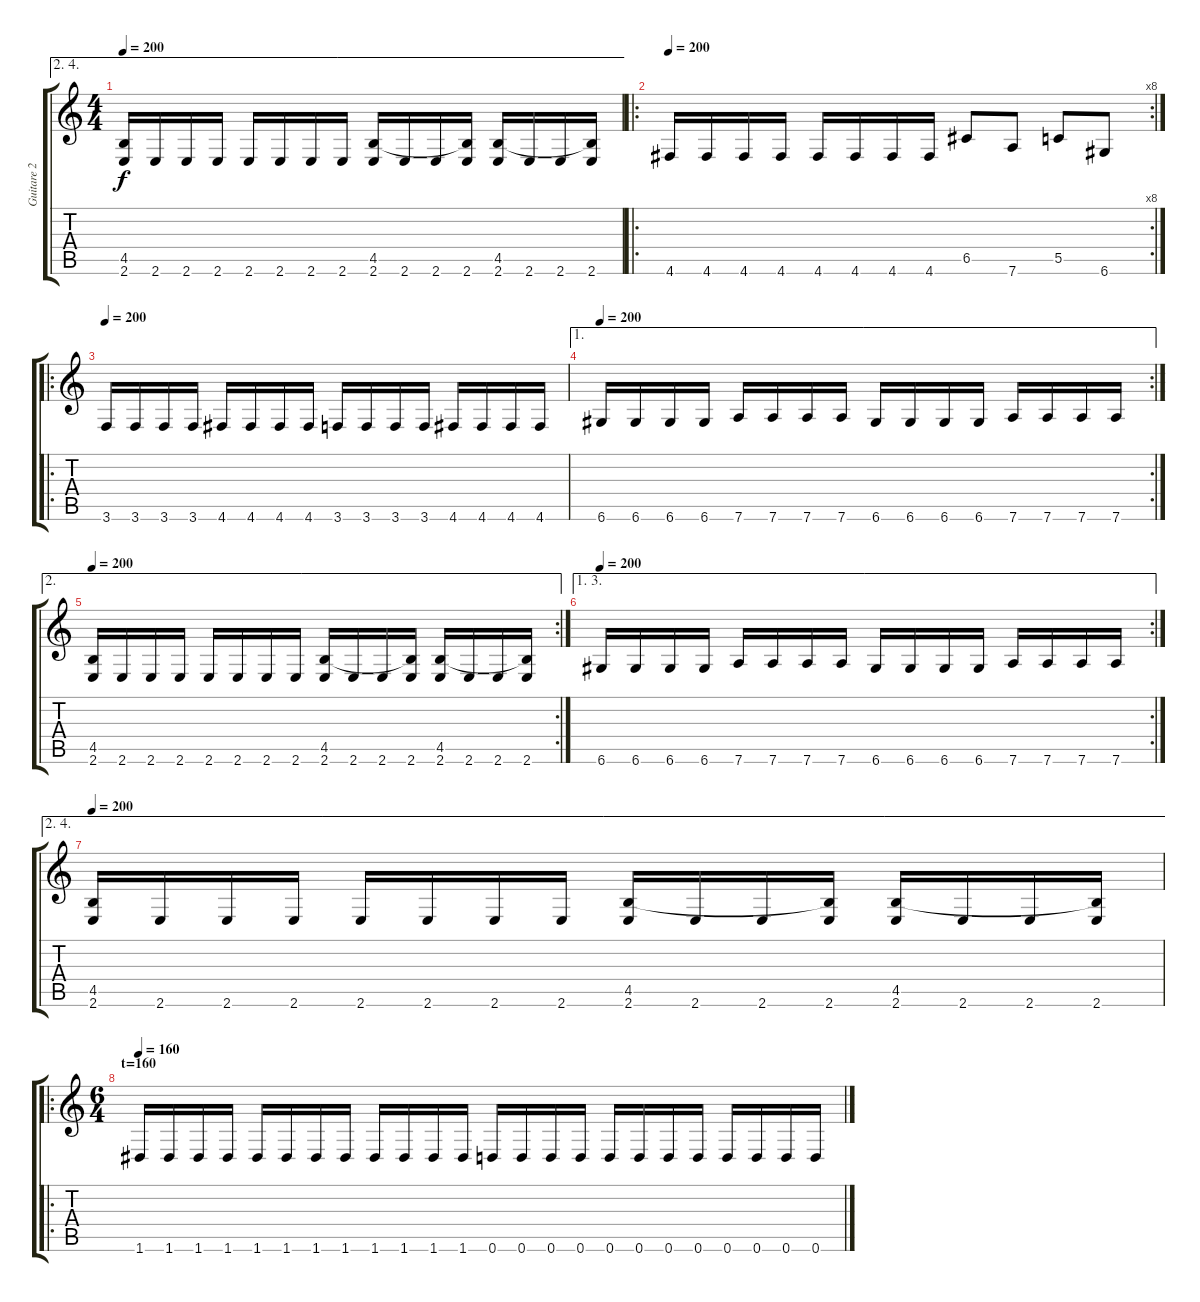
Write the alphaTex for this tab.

\track ("Guitare 2 " "Guitare 2 ") {instrument distortionguitar}
\staff {score tabs}
\tuning (D4 A3 F3 C3 G2 D2) {hide}
\ae (2 4)
\ts (4 4)
\tempo 200
\clef g2
\ks c
(4.5 2.6).16{dy f} 2.6.16 2.6.16 2.6.16 2.6.16 2.6.16 2.6.16 2.6.16 (4.5 2.6).16 2.6.16 2.6.16 (4.5{t} 2.6).16 (4.5 2.6).16 2.6.16 2.6.16 (4.5{t} 2.6).16 |
\ro
\rc 8
\tempo 200
4.6.16 4.6.16 4.6.16 4.6.16 4.6.16 4.6.16 4.6.16 4.6.16 6.5.8 7.6.8 5.5.8 6.6.8 |
\ro
\tempo 200
3.6.16 3.6.16 3.6.16 3.6.16 4.6.16 4.6.16 4.6.16 4.6.16 3.6.16 3.6.16 3.6.16 3.6.16 4.6.16 4.6.16 4.6.16 4.6.16 |
\ae 1
\rc 2
\tempo 200
6.6.16 6.6.16 6.6.16 6.6.16 7.6.16 7.6.16 7.6.16 7.6.16 6.6.16 6.6.16 6.6.16 6.6.16 7.6.16 7.6.16 7.6.16 7.6.16 |
\ae 2
\rc 2
\tempo 200
(4.5 2.6).16 2.6.16 2.6.16 2.6.16 2.6.16 2.6.16 2.6.16 2.6.16 (4.5 2.6).16 2.6.16 2.6.16 (4.5{t} 2.6).16 (4.5 2.6).16 2.6.16 2.6.16 (4.5{t} 2.6).16 |
\ae (1 3)
\rc 2
\tempo 200
6.6.16 6.6.16 6.6.16 6.6.16 7.6.16 7.6.16 7.6.16 7.6.16 6.6.16 6.6.16 6.6.16 6.6.16 7.6.16 7.6.16 7.6.16 7.6.16 |
\ae (2 4)
\tempo 200
(4.5 2.6).16 2.6.16 2.6.16 2.6.16 2.6.16 2.6.16 2.6.16 2.6.16 (4.5 2.6).16 2.6.16 2.6.16 (4.5{t} 2.6).16 (4.5 2.6).16 2.6.16 2.6.16 (4.5{t} 2.6).16 |
\ro
\ts (6 4)
\section ("" "t=160")
\tempo 160
1.6.16 1.6.16 1.6.16 1.6.16 1.6.16 1.6.16 1.6.16 1.6.16 1.6.16 1.6.16 1.6.16 1.6.16 0.6.16 0.6.16 0.6.16 0.6.16 0.6.16 0.6.16 0.6.16 0.6.16 0.6.16 0.6.16 0.6.16 0.6.16
